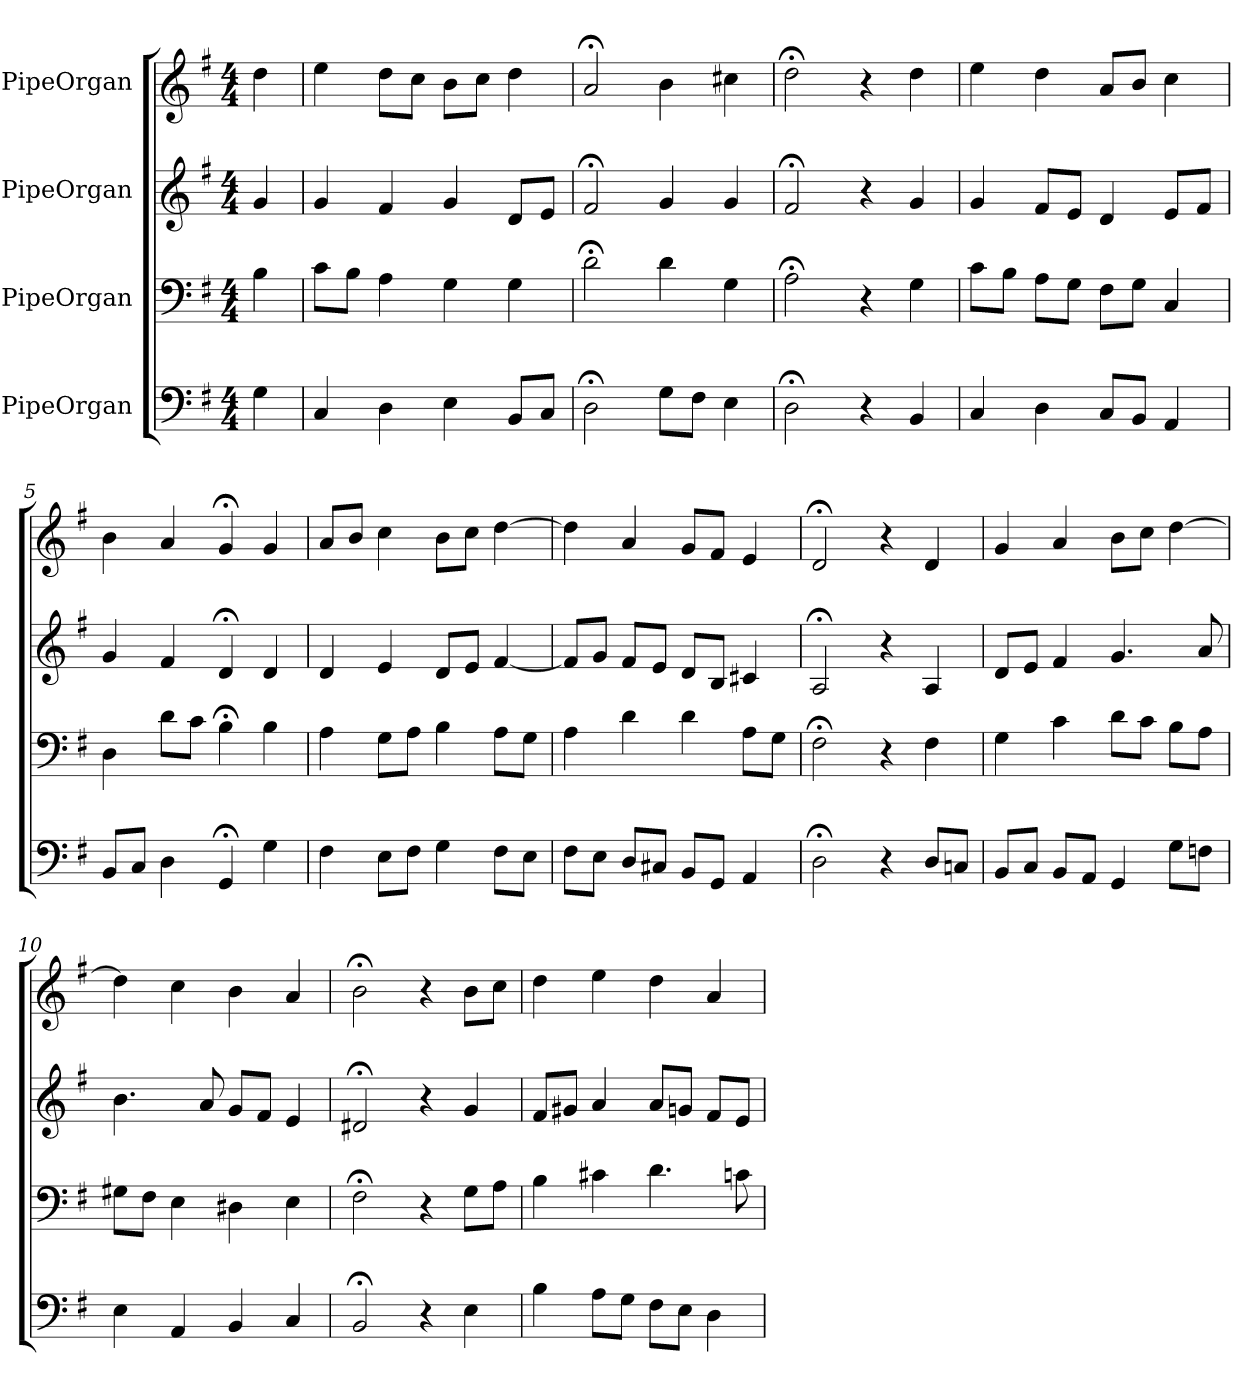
**kern	**kern	**kern	**kern
*part4	*part3	*part2	*part1
*staff4	*staff3	*staff2	*staff1
*I"PipeOrgan	*I"PipeOrgan	*I"PipeOrgan	*I"PipeOrgan
*clefF4	*clefF4	*clefG2	*clefG2
*k[f#]	*k[f#]	*k[f#]	*k[f#]
*G:	*G:	*G:	*G:
*M4/4	*M4/4	*M4/4	*M4/4
*MM60	*MM60	*MM60	*MM60
=	=	=	=
4G	4B	4g	4dd
=1	=1	=1	=1
4C	8c\L	4g	4ee
.	8B\J	.	.
4D	4A	4f#	8dd\L
.	.	.	8cc\J
4E	4G	4g	8b\L
.	.	.	8cc\J
8BB/L	4G	8d/L	4dd
8C/J	.	8e/J	.
=2	=2	=2	=2
2D;<	2d;<	2f#;<	2a;<
8G\L	4d	4g	4b
8F#\J	.	.	.
4E	4G	4g	4cc#X
=3	=3	=3	=3
2D;<	2A;<	2f#;<	2dd;<
4r	4r	4r	4r
4BB	4G	4g	4dd
=4	=4	=4	=4
4C	8c\L	4g	4ee
.	8B\J	.	.
4D	8A\L	8f#/L	4dd
.	8G\J	8e/J	.
8C/L	8F#\L	4d	8a/L
8BB/J	8G\J	.	8b/J
4AA	4C	8e/L	4cc
.	.	8f#/J	.
=5	=5	=5	=5
8BB/L	4D	4g	4b
8C/J	.	.	.
4D	8d\L	4f#	4a
.	8c\J	.	.
4GG;<	4B;<	4d;<	4g;<
4G	4B	4d	4g
=6	=6	=6	=6
4F#	4A	4d	8a/L
.	.	.	8b/J
8E\L	8G\L	4e	4cc
8F#\J	8A\J	.	.
4G	4B	8d/L	8b\L
.	.	8e/J	8cc\J
8F#\L	8A\L	[4f#	[4dd
8E\J	8G\J	.	.
=7	=7	=7	=7
8F#\L	4A	8f#/L]	4dd]
8E\J	.	8g/J	.
8D/L	4d	8f#/L	4a
8C#X/J	.	8e/J	.
8BB/L	4d	8d/L	8g/L
8GG/J	.	8B/J	8f#/J
4AA	8A\L	4c#X	4e
.	8G\J	.	.
=8	=8	=8	=8
2D;<	2F#;<	2A;<	2d;<
4r	4r	4r	4r
8D/L	4F#	4A	4d
8Cn/J	.	.	.
=9	=9	=9	=9
8BB/L	4G	8d/L	4g
8C/J	.	8e/J	.
8BB/L	4c	4f#	4a
8AA/J	.	.	.
4GG	8d\L	4.g	8b\L
.	8c\J	.	8cc\J
8G\L	8B\L	.	[4dd
8Fn\J	8A\J	8a	.
=10	=10	=10	=10
4E	8G#X\L	4.b	4dd]
.	8F#\J	.	.
4AA	4E	.	4cc
.	.	8a	.
4BB	4D#X	8g/L	4b
.	.	8f#/J	.
4C	4E	4e	4a
=11	=11	=11	=11
2BB;<	2F#;<	2d#X;<	2b;<
4r	4r	4r	4r
4E	8G\L	4g	8b\L
.	8A\J	.	8cc\J
=12	=12	=12	=12
4B	4B	8f#/L	4dd
.	.	8g#X/J	.
8A\L	4c#X	4a	4ee
8G\J	.	.	.
8F#\L	4.d	8a/L	4dd
8E\J	.	8gn/J	.
4D	.	8f#/L	4a
.	8cn	8e/J	.
=	=	=	=
*-	*-	*-	*-
